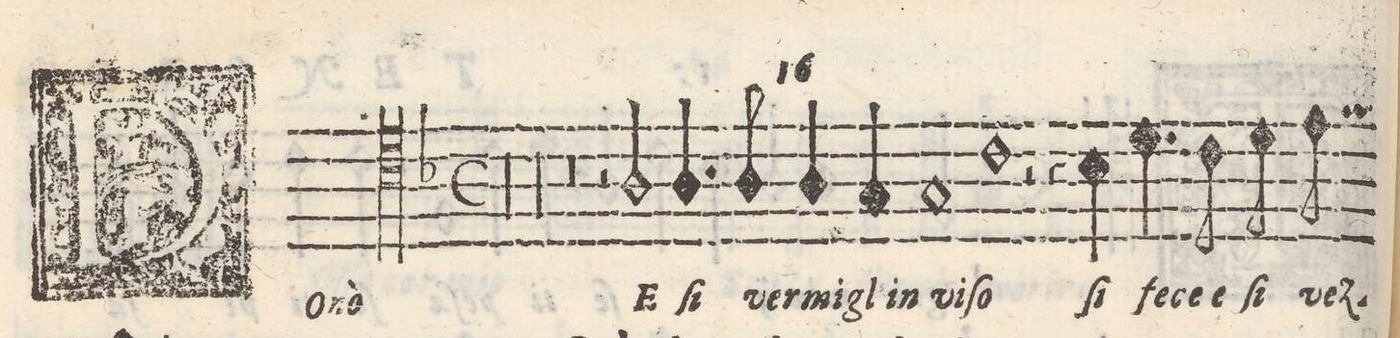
**kern	**text
*I"Tenore	*
*clefC4	*
*k[b-]	*
*met(C)	*
*M2/1	*
0r	.
=2-	=2-
0r	.
=3-	=3-
0r	.
=4-	=4-
0r	.
=5-	=5-
0r	.
=6-	=6-
2r	.
2A/	E
4.A/	ſi
8A/	ver-
4A/	-migl'
4G/	in
=7-	=7-
1G	vi-
1c	-ſo
=8-	=8-
2r	.
4r	.
4B-\	ſi
4.d\	fe-
8c\	-ce e
8d\	ſi
8e\	vez-
*-	*-
